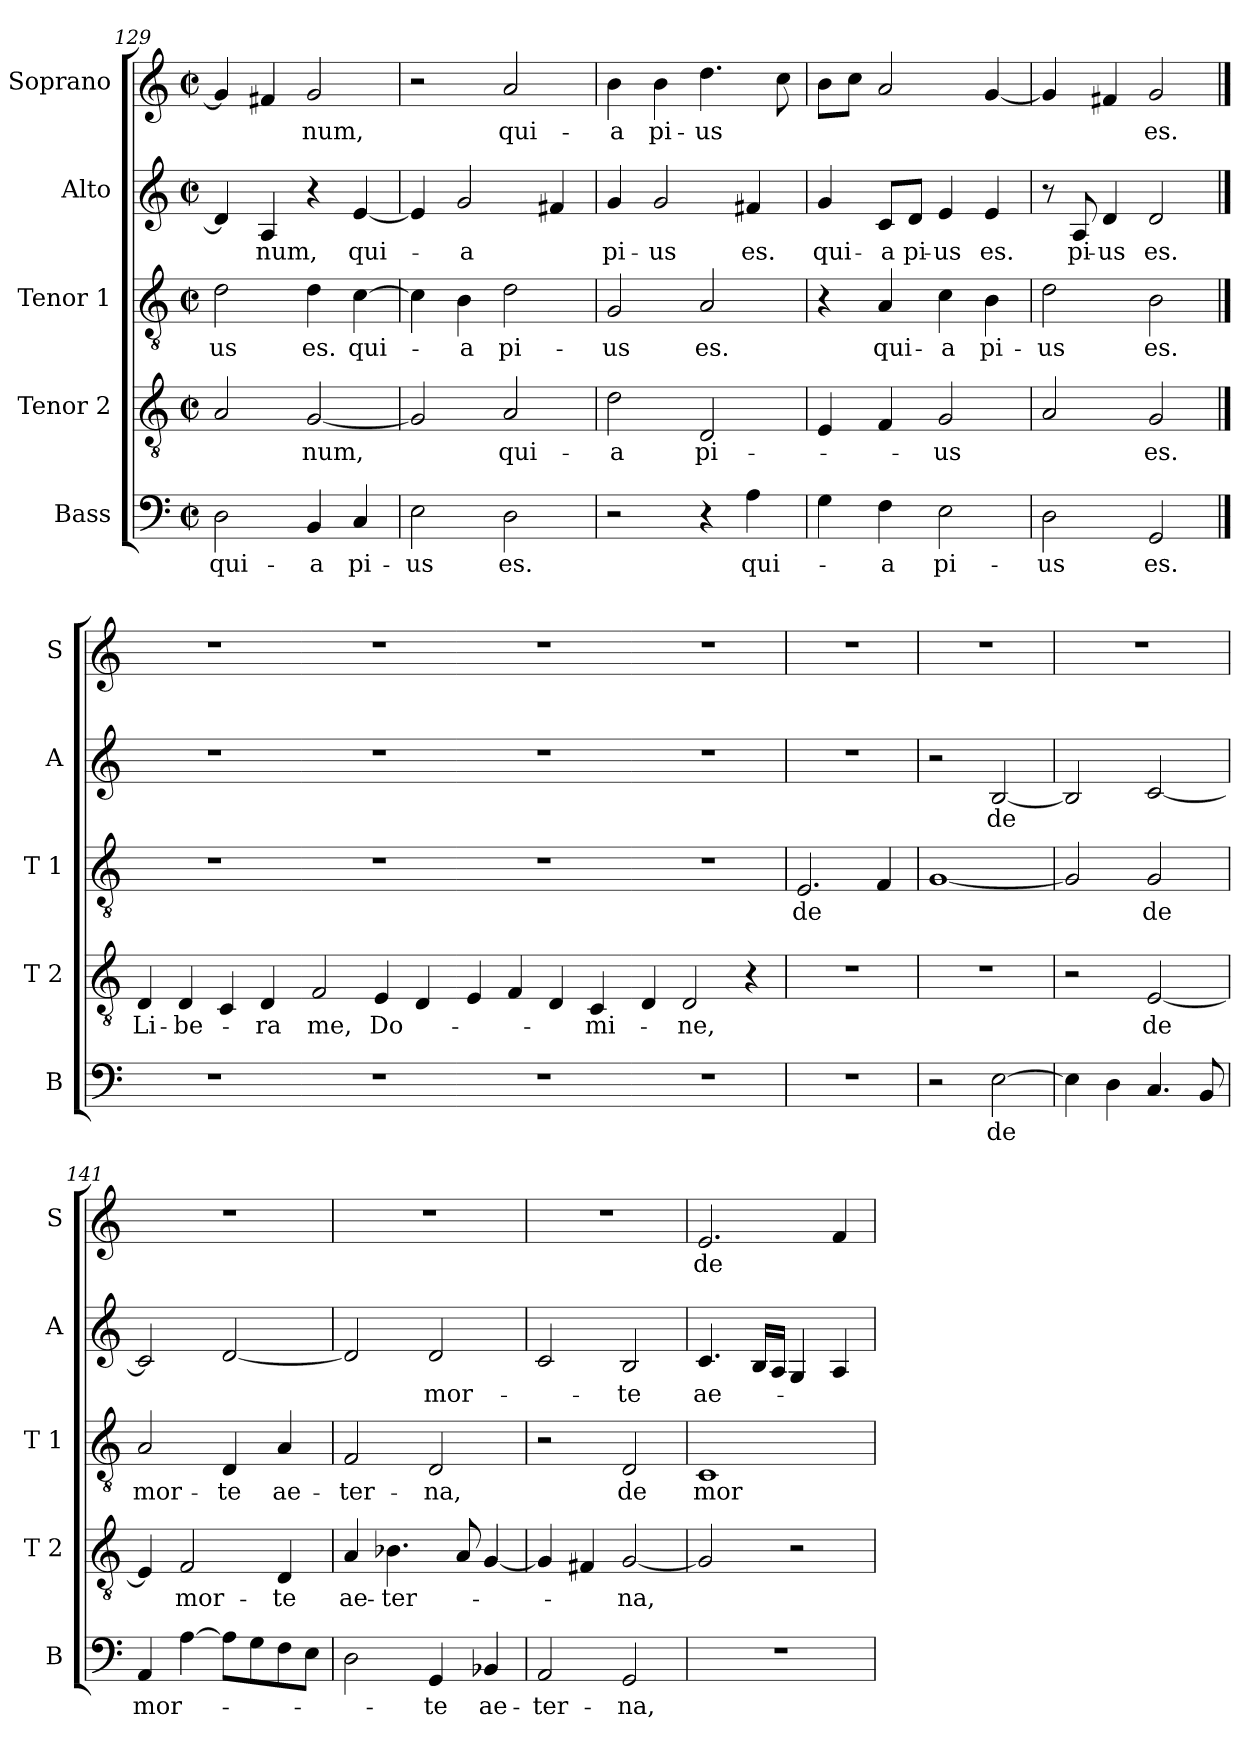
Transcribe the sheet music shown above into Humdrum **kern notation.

**kern	**text	**kern	**text	**kern	**text	**kern	**text	**kern	**text
*part5	*part5	*part4	*part4	*part3	*part3	*part2	*part2	*part1	*part1
*staff5	*staff5	*staff4	*staff4	*staff3	*staff3	*staff2	*staff2	*staff1	*staff1
*I"Bass	*	*I"Tenor 2	*	*I"Tenor 1	*	*I"Alto	*	*I"Soprano	*
*I'B	*	*I'T 2	*	*I'T 1	*	*I'A	*	*I'S	*
*clefF4	*	*clefGv2	*	*clefGv2	*	*clefG2	*	*clefG2	*
*k[]	*	*k[]	*	*k[]	*	*k[]	*	*k[]	*
*C:	*	*C:	*	*C:	*	*C:	*	*C:	*
*M2/2	*	*M2/2	*	*M2/2	*	*M2/2	*	*M2/2	*
*met(c|)	*	*met(c|)	*	*met(c|)	*	*met(c|)	*	*met(c|)	*
=129	=129	=129	=129	=129	=129	=129	=129	=129	=129
!	!LO:LY:b	!	!	!	!LO:LY:b	!	!	!	!
2D\	qui-	2A/	.	2d\	-us	4d/]	.	4g/]	.
!	!	!	!	!	!	!	!LO:LY:b	!	!
.	.	.	.	.	.	4A/	-num,	4f#X/	.
!	!LO:LY:b	!	!LO:LY:b	!	!LO:LY:b	!	!	!	!LO:LY:b
4BB/	-a	[2G/	-num,	4d\	es.	4r	.	2g/	-num,
!	!LO:LY:b	!	!	!	!LO:LY:b	!	!LO:LY:b	!	!
4C/	pi-	.	.	[4c\	qui-	[4e/	qui-	.	.
=130	=130	=130	=130	=130	=130	=130	=130	=130	=130
!	!LO:LY:b	!	!	!	!	!	!	!	!
2E\	-us	2G/]	.	4c\]	.	4e/]	.	2r	.
!	!	!	!	!	!LO:LY:b	!	!LO:LY:b	!	!
.	.	.	.	4B\	-a	2g/	-a	.	.
!	!LO:LY:b	!	!LO:LY:b	!	!LO:LY:b	!	!	!	!LO:LY:b
2D\	es.	2A/	qui-	2d\	pi-	.	.	2a/	qui-
.	.	.	.	.	.	4f#X/	.	.	.
=131	=131	=131	=131	=131	=131	=131	=131	=131	=131
!	!	!	!LO:LY:b	!	!LO:LY:b	!	!LO:LY:b	!	!LO:LY:b
2r	.	2d\	-a	2G/	-us	4g/	pi-	4b\	-a
!	!	!	!	!	!	!	!LO:LY:b	!	!LO:LY:b
.	.	.	.	.	.	2g/	-us	4b\	pi-
!	!	!	!LO:LY:b	!	!LO:LY:b	!	!	!	!LO:LY:b
4r	.	2D/	pi-	2A/	es.	.	.	4.dd\	-us
!	!LO:LY:b	!	!	!	!	!	!LO:LY:b	!	!
4A\	qui-	.	.	.	.	4f#X/	es.	.	.
.	.	.	.	.	.	.	.	8cc\	.
=132	=132	=132	=132	=132	=132	=132	=132	=132	=132
!	!	!	!	!	!	!	!LO:LY:b	!	!
4G\	.	4E/	.	4r	.	4g/	qui-	8b\L	.
.	.	.	.	.	.	.	.	8cc\J	.
!	!LO:LY:b	!	!	!	!LO:LY:b	!	!LO:LY:b	!	!
4F\	-a	4F/	.	4A/	qui-	8c/L	-a	2a/	.
!	!	!	!	!	!	!	!LO:LY:b	!	!
.	.	.	.	.	.	8d/J	pi-	.	.
!	!LO:LY:b	!	!LO:LY:b	!	!LO:LY:b	!	!LO:LY:b	!	!
2E\	pi-	2G/	-us	4c\	-a	4e/	-us	.	.
!	!	!	!	!	!LO:LY:b	!	!LO:LY:b	!	!
.	.	.	.	4B\	pi-	4e/	es.	[4g/	.
!!LO:LB:g=z
=133	=133	=133	=133	=133	=133	=133	=133	=133	=133
!	!LO:LY:b	!	!	!	!LO:LY:b	!	!	!	!
2D\	-us	2A/	.	2d\	-us	8r	.	4g/]	.
!	!	!	!	!	!	!	!LO:LY:b	!	!
.	.	.	.	.	.	8A/	pi-	.	.
!	!	!	!	!	!	!	!LO:LY:b	!	!
.	.	.	.	.	.	4d/	-us	4f#X/	.
!	!LO:LY:b	!	!LO:LY:b	!	!LO:LY:b	!	!LO:LY:b	!	!LO:LY:b
2GG/	es.	2G/	es.	2B\	es.	2d/	es.	2g/	es.
==134	==134	==134	==134	==134	==134	==134	==134	==134	==134
!	!	!	!LO:LY:b	!	!	!	!	!	!
1r	.	4D/	Li-	1r	.	1r	.	1r	.
!	!	!	!LO:LY:b	!	!	!	!	!	!
.	.	4D/	-be-	.	.	.	.	.	.
.	.	4C/	.	.	.	.	.	.	.
!	!	!	!LO:LY:b	!	!	!	!	!	!
.	.	4D/	-ra	.	.	.	.	.	.
=135-	=135-	=135-	=135-	=135-	=135-	=135-	=135-	=135-	=135-
!	!	!	!LO:LY:b	!	!	!	!	!	!
1r	.	2F/	me,	1r	.	1r	.	1r	.
!	!	!	!LO:LY:b	!	!	!	!	!	!
.	.	4E/	Do-	.	.	.	.	.	.
.	.	4D/	.	.	.	.	.	.	.
=136-	=136-	=136-	=136-	=136-	=136-	=136-	=136-	=136-	=136-
1r	.	4E/	.	1r	.	1r	.	1r	.
.	.	4F/	.	.	.	.	.	.	.
.	.	4D/	.	.	.	.	.	.	.
!	!	!	!LO:LY:b	!	!	!	!	!	!
.	.	4C/	-mi-	.	.	.	.	.	.
=137-	=137-	=137-	=137-	=137-	=137-	=137-	=137-	=137-	=137-
1r	.	4D/	.	1r	.	1r	.	1r	.
!	!	!	!LO:LY:b	!	!	!	!	!	!
.	.	2D/	-ne,	.	.	.	.	.	.
.	.	4r	.	.	.	.	.	.	.
=138	=138	=138	=138	=138	=138	=138	=138	=138	=138
!	!	!	!	!	!LO:LY:b	!	!	!	!
1r	.	1r	.	2.E/	de	1r	.	1r	.
.	.	.	.	4F/	.	.	.	.	.
=139	=139	=139	=139	=139	=139	=139	=139	=139	=139
2r	.	1r	.	[1G	.	2r	.	1r	.
!	!LO:LY:b	!	!	!	!	!	!LO:LY:b	!	!
[2E\	de	.	.	.	.	[2B/	de	.	.
=140	=140	=140	=140	=140	=140	=140	=140	=140	=140
4E\]	.	2r	.	2G/]	.	2B/]	.	1r	.
4D\	.	.	.	.	.	.	.	.	.
!	!	!	!LO:LY:b	!	!LO:LY:b	!	!	!	!
4.C/	.	[2E/	de	2G/	de	[2c/	.	.	.
8BB/	.	.	.	.	.	.	.	.	.
!!LO:LB:g=z
=141	=141	=141	=141	=141	=141	=141	=141	=141	=141
!	!LO:LY:b	!	!	!	!LO:LY:b	!	!	!	!
4AA/	mor-	4E/]	.	2A/	mor-	2c/]	.	1r	.
!	!	!	!LO:LY:b	!	!	!	!	!	!
[4A\	.	2F/	mor-	.	.	.	.	.	.
!	!	!	!	!	!LO:LY:b	!	!	!	!
8A\L]	.	.	.	4D/	-te	[2d/	.	.	.
8G\	.	.	.	.	.	.	.	.	.
!	!	!	!LO:LY:b	!	!LO:LY:b	!	!	!	!
8F\	.	4D/	-te	4A/	ae-	.	.	.	.
8E\J	.	.	.	.	.	.	.	.	.
=142	=142	=142	=142	=142	=142	=142	=142	=142	=142
!	!	!	!LO:LY:b	!	!LO:LY:b	!	!	!	!
2D\	.	4A/	ae-	2F/	-ter-	2d/]	.	1r	.
!	!	!	!LO:LY:b	!	!	!	!	!	!
.	.	4.B-X\	-ter-	.	.	.	.	.	.
!	!LO:LY:b	!	!	!	!LO:LY:b	!	!LO:LY:b	!	!
4GG/	-te	.	.	2D/	-na,	2d/	mor-	.	.
.	.	8A/	.	.	.	.	.	.	.
!	!LO:LY:b	!	!	!	!	!	!	!	!
4BB-X/	ae-	[4G/	.	.	.	.	.	.	.
=143	=143	=143	=143	=143	=143	=143	=143	=143	=143
!	!LO:LY:b	!	!	!	!	!	!	!	!
2AA/	-ter-	4G/]	.	2r	.	2c/	.	1r	.
.	.	4F#X/	.	.	.	.	.	.	.
!	!LO:LY:b	!	!LO:LY:b	!	!LO:LY:b	!	!LO:LY:b	!	!
2GG/	-na,	[2G/	-na,	2D/	de	2B/	-te	.	.
=144	=144	=144	=144	=144	=144	=144	=144	=144	=144
!	!	!	!	!	!LO:LY:b	!	!LO:LY:b	!	!LO:LY:b
1r	.	2G/]	.	1C	mor-	4.c/	ae-	2.e/	de
.	.	.	.	.	.	16B/LL	.	.	.
.	.	.	.	.	.	16A/JJ	.	.	.
.	.	2r	.	.	.	4G/	.	.	.
.	.	.	.	.	.	4A/	.	4f/	.
=	=	=	=	=	=	=	=	=	=
*-	*-	*-	*-	*-	*-	*-	*-	*-	*-
